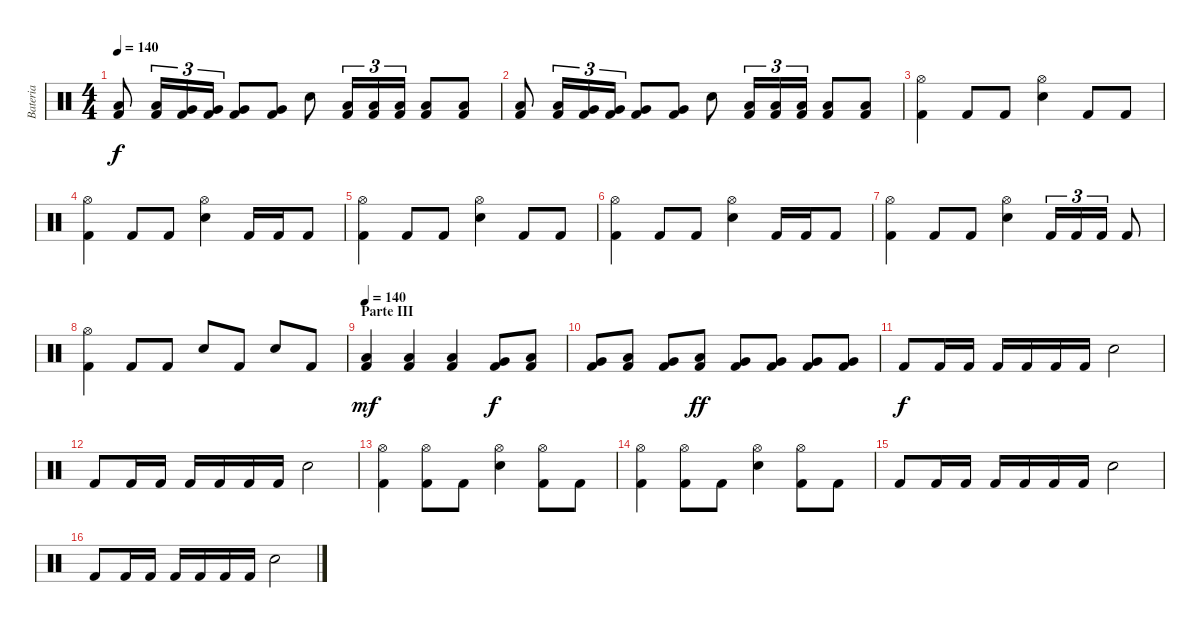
\track ("Bateria" "Bateria") {instrument percussion}
\staff {score}
\articulation defaults
\ts (4 4)
\tempo 140
\clef neutral
\ks c
("Low Floor Tom (hit)" "Kick (hit) 2").8{dy f} ("Low Floor Tom (hit)" "Kick (hit) 2").16{tu (3 2)} ("Very Low Tom (hit)" "Kick (hit) 2").16{tu (3 2)} ("Very Low Tom (hit)" "Kick (hit) 2").16{tu (3 2)} ("Very Low Tom (hit)" "Kick (hit) 2").8 ("Very Low Tom (hit)" "Kick (hit) 2").8 "Electric Snare (hit)".8 ("Low Floor Tom (hit)" "Kick (hit) 2").16{tu (3 2)} ("Low Floor Tom (hit)" "Kick (hit) 2").16{tu (3 2)} ("Low Floor Tom (hit)" "Kick (hit) 2").16{tu (3 2)} ("Low Floor Tom (hit)" "Kick (hit) 2").8 ("Low Floor Tom (hit)" "Kick (hit) 2").8 |
("Low Floor Tom (hit)" "Kick (hit) 2").8 ("Low Floor Tom (hit)" "Kick (hit) 2").16{tu (3 2)} ("Very Low Tom (hit)" "Kick (hit) 2").16{tu (3 2)} ("Very Low Tom (hit)" "Kick (hit) 2").16{tu (3 2)} ("Very Low Tom (hit)" "Kick (hit) 2").8 ("Very Low Tom (hit)" "Kick (hit) 2").8 "Electric Snare (hit)".8 ("Low Floor Tom (hit)" "Kick (hit) 2").16{tu (3 2)} ("Low Floor Tom (hit)" "Kick (hit) 2").16{tu (3 2)} ("Low Floor Tom (hit)" "Kick (hit) 2").16{tu (3 2)} ("Low Floor Tom (hit)" "Kick (hit) 2").8 ("Low Floor Tom (hit)" "Kick (hit) 2").8 |
("Hi-Hat (open)" "Kick (hit) 2").4 "Kick (hit) 2".8 "Kick (hit) 2".8 ("Hi-Hat (open)" "Electric Snare (hit)").4 "Kick (hit) 2".8 "Kick (hit) 2".8 |
("Hi-Hat (open)" "Kick (hit) 2").4 "Kick (hit) 2".8 "Kick (hit) 2".8 ("Hi-Hat (open)" "Electric Snare (hit)").4 "Kick (hit) 2".16 "Kick (hit) 2".16 "Kick (hit) 2".8 |
("Hi-Hat (open)" "Kick (hit) 2").4 "Kick (hit) 2".8 "Kick (hit) 2".8 ("Hi-Hat (open)" "Electric Snare (hit)").4 "Kick (hit) 2".8 "Kick (hit) 2".8 |
("Hi-Hat (open)" "Kick (hit) 2").4 "Kick (hit) 2".8 "Kick (hit) 2".8 ("Hi-Hat (open)" "Electric Snare (hit)").4 "Kick (hit) 2".16 "Kick (hit) 2".16 "Kick (hit) 2".8 |
("Hi-Hat (open)" "Kick (hit) 2").4 "Kick (hit) 2".8 "Kick (hit) 2".8 ("Hi-Hat (open)" "Electric Snare (hit)").4 "Kick (hit) 2".16{tu (3 2)} "Kick (hit) 2".16{tu (3 2)} "Kick (hit) 2".16{tu (3 2)} "Kick (hit) 2".8 |
("Hi-Hat (open)" "Kick (hit) 2").4 "Kick (hit) 2".8 "Kick (hit) 2".8 "Electric Snare (hit)".8 "Kick (hit) 2".8 "Electric Snare (hit)".8 "Kick (hit) 2".8 |
\section ("" "Parte III")
\tempo 140
("Low Floor Tom (hit)" "Kick (hit) 2").4{dy mf volume 15} ("Low Floor Tom (hit)" "Kick (hit) 2").4 ("Low Floor Tom (hit)" "Kick (hit) 2").4 ("Very Low Tom (hit)" "Kick (hit) 2").8{dy f} ("Low Tom (hit)" "Kick (hit) 2").8 |
("Very Low Tom (hit)" "Kick (hit) 2").8 ("Low Tom (hit)" "Kick (hit) 2").8 ("Very Low Tom (hit)" "Kick (hit) 2").8 ("Low Tom (hit)" "Kick (hit) 2").8{dy ff} ("Very Low Tom (hit)" "Kick (hit) 2").8 ("Very Low Tom (hit)" "Kick (hit) 2").8 ("Very Low Tom (hit)" "Kick (hit) 2").8 ("Very Low Tom (hit)" "Kick (hit) 2").8 |
"Kick (hit) 2".8{dy f} "Kick (hit) 2".16 "Kick (hit) 2".16 "Kick (hit) 2".16 "Kick (hit) 2".16 "Kick (hit) 2".16 "Kick (hit) 2".16 "Electric Snare (hit)".2 |
"Kick (hit) 2".8 "Kick (hit) 2".16 "Kick (hit) 2".16 "Kick (hit) 2".16 "Kick (hit) 2".16 "Kick (hit) 2".16 "Kick (hit) 2".16 "Electric Snare (hit)".2 |
("Hi-Hat (open)" "Kick (hit) 2").4 ("Hi-Hat (open)" "Kick (hit) 2").8 "Kick (hit) 2".8 ("Hi-Hat (open)" "Electric Snare (hit)").4 ("Hi-Hat (open)" "Kick (hit) 2").8 "Kick (hit) 2".8 |
("Hi-Hat (open)" "Kick (hit) 2").4 ("Hi-Hat (open)" "Kick (hit) 2").8 "Kick (hit) 2".8 ("Hi-Hat (open)" "Electric Snare (hit)").4 ("Hi-Hat (open)" "Kick (hit) 2").8 "Kick (hit) 2".8 |
"Kick (hit) 2".8 "Kick (hit) 2".16 "Kick (hit) 2".16 "Kick (hit) 2".16 "Kick (hit) 2".16 "Kick (hit) 2".16 "Kick (hit) 2".16 "Electric Snare (hit)".2 |
"Kick (hit) 2".8 "Kick (hit) 2".16 "Kick (hit) 2".16 "Kick (hit) 2".16 "Kick (hit) 2".16 "Kick (hit) 2".16 "Kick (hit) 2".16 "Electric Snare (hit)".2
